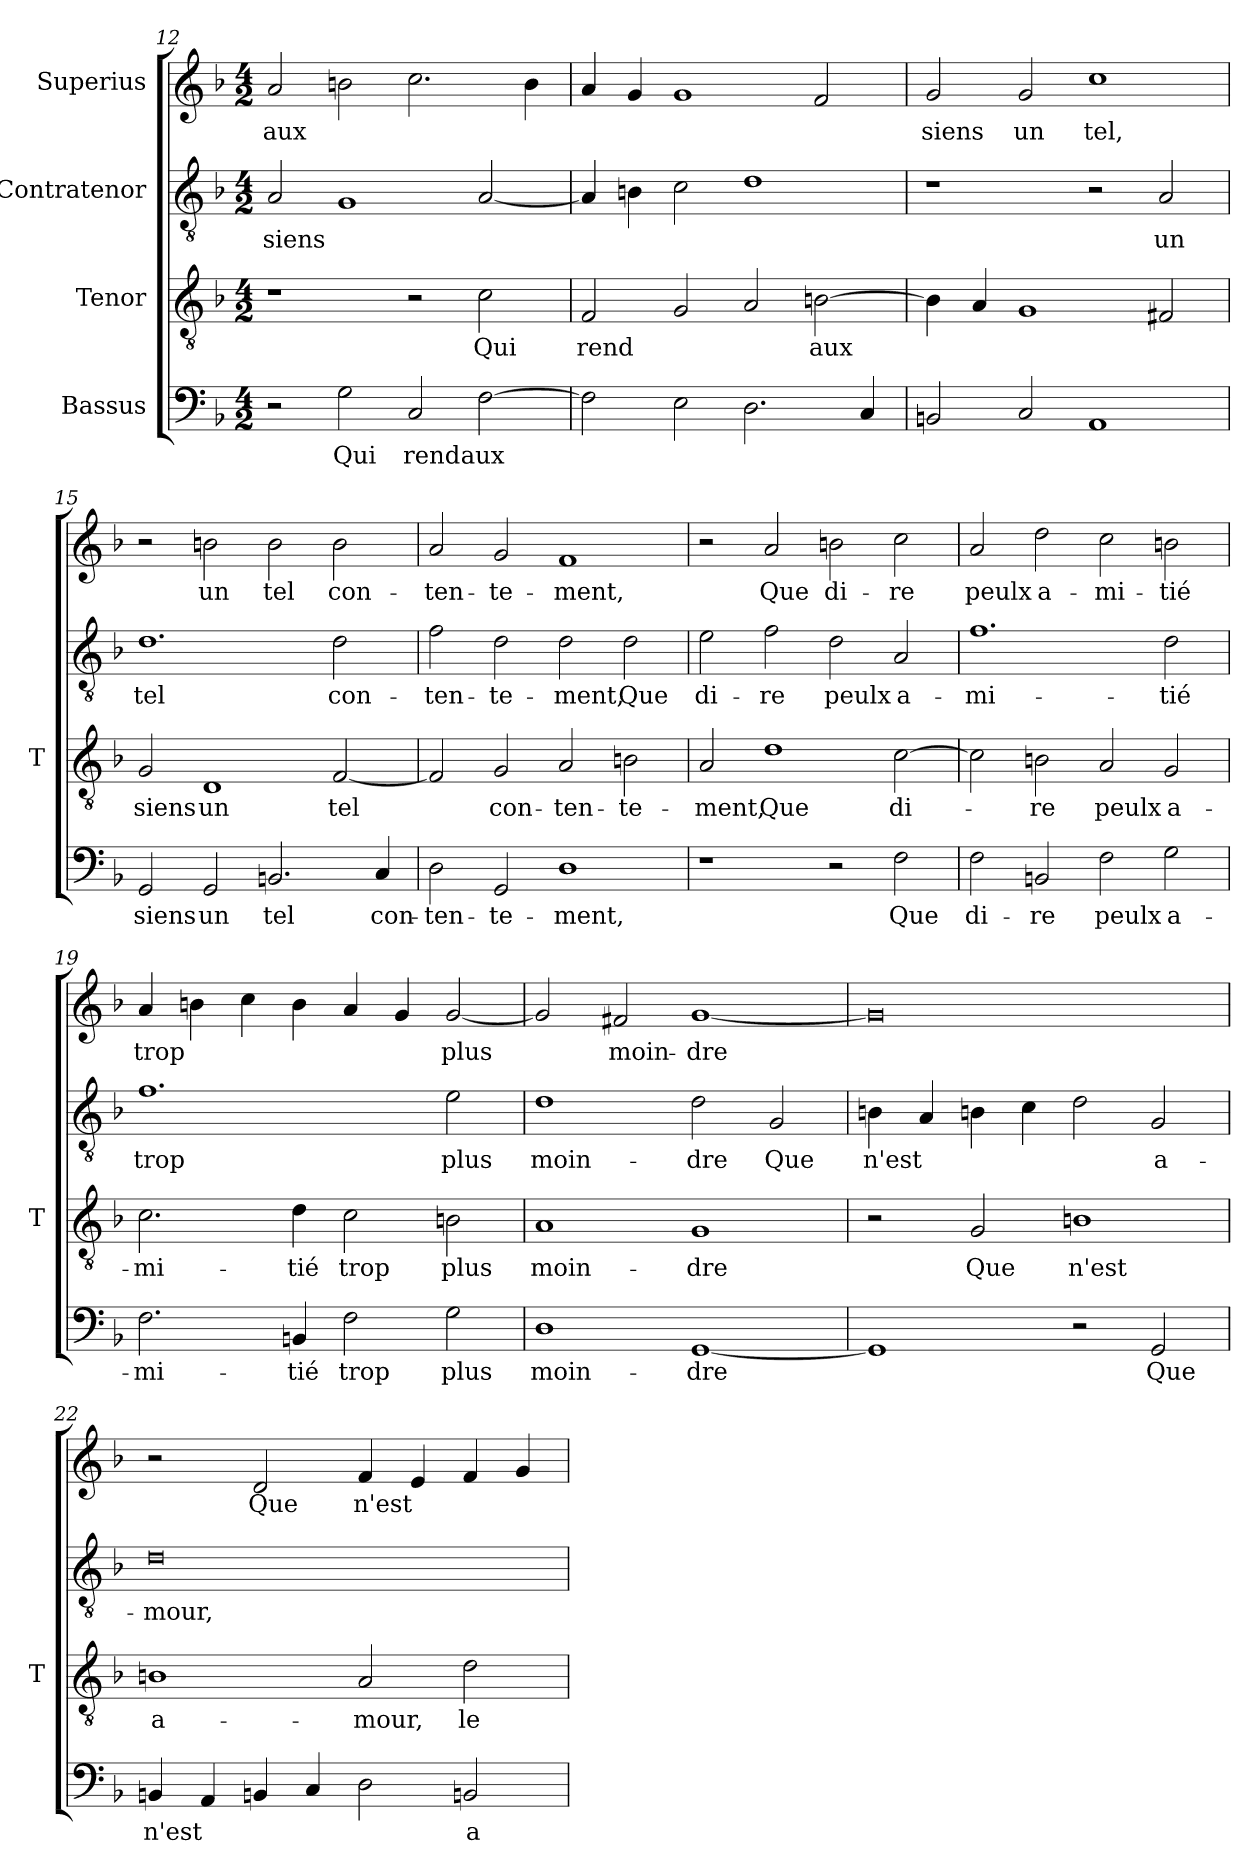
**kern	**text	**kern	**text	**kern	**text	**kern	**text
*part4	*part4	*part3	*part3	*part2	*part2	*part1	*part1
*staff4	*staff4	*staff3	*staff3	*staff2	*staff2	*staff1	*staff1
*I"Bassus	*	*I"Tenor	*	*I"Contratenor	*	*I"Superius	*
*	*	*I'T	*	*	*	*	*
*clefF4	*	*clefGv2	*	*clefGv2	*	*clefG2	*
*k[b-]	*	*k[b-]	*	*k[b-]	*	*k[b-]	*
*M4/2	*	*M4/2	*	*M4/2	*	*M4/2	*
=12	=12	=12	=12	=12	=12	=12	=12
2r	.	1r	.	2A	-siens	2a	-aux
2G	-Qui	.	.	1G	.	2b	.
2C	-rend	2r	.	.	.	2.cc	.
[2F	-aux	2c	-Qui	[2A	.	.	.
.	.	.	.	.	.	4b	.
=13	=13	=13	=13	=13	=13	=13	=13
2F]	.	2F	-rend	4A]	.	4a	.
.	.	.	.	4Bn	.	4g	.
2E	.	2G	.	2c	.	1g	.
2.D	.	2A	.	1d	.	.	.
.	.	[2B	-aux	.	.	2f	.
4C	.	.	.	.	.	.	.
=14	=14	=14	=14	=14	=14	=14	=14
2BBn	.	4B]	.	1r	.	2g	-siens
.	.	4A	.	.	.	.	.
2C	.	1G	.	.	.	2g	-un
1AA	.	.	.	2r	.	1cc	-tel,
.	.	2F#X	.	2A	-un	.	.
=15	=15	=15	=15	=15	=15	=15	=15
2GG	-siens	2G	-siens	1.d	-tel	2r	.
2GG	-un	1D	-un	.	.	2b	-un
2.BBn	-tel	.	.	.	.	2b	-tel
.	.	[2F	-tel	2d	con-	2b	con-
4C	con-	.	.	.	.	.	.
=16	=16	=16	=16	=16	=16	=16	=16
2D	ten-	2F]	.	2f	ten-	2a	ten-
2GG	te-	2G	con-	2d	te-	2g	te-
1D	-ment,	2A	ten-	2d	-ment,	1f	-ment,
.	.	2B	te-	2d	-Que	.	.
=17	=17	=17	=17	=17	=17	=17	=17
1r	.	2A	-ment,	2e	di-	2r	.
.	.	1d	-Que	2f	-re	2a	-Que
2r	.	.	.	2d	-peulx	2b	di-
2F	-Que	[2c	di-	2A	a-	2cc	-re
=18	=18	=18	=18	=18	=18	=18	=18
2F	di-	2c]	.	1.f	mi-	2a	-peulx
2BBn	-re	2B	-re	.	.	2dd	a-
2F	-peulx	2A	-peulx	.	.	2cc	mi-
2G	a-	2G	a-	2d	-tié	2b	-tié
=19	=19	=19	=19	=19	=19	=19	=19
2.F	mi-	2.c	mi-	1.f	-trop	4a	-trop
.	.	.	.	.	.	4b	.
.	.	.	.	.	.	4cc	.
4BBn	-tié	4d	-tié	.	.	4b	.
2F	-trop	2c	-trop	.	.	4a	.
.	.	.	.	.	.	4g	.
2G	-plus	2B	-plus	2e	-plus	[2g	-plus
=20	=20	=20	=20	=20	=20	=20	=20
1D	moin-	1A	moin-	1d	moin-	2g]	.
.	.	.	.	.	.	2f#X	moin-
[1GG	-dre	1G	-dre	2d	-dre	[1g	-dre
.	.	.	.	2G	-Que	.	.
=21	=21	=21	=21	=21	=21	=21	=21
1GG]	.	2r	.	4Bn	-n'est	0g]	.
.	.	.	.	4A	.	.	.
.	.	2G	-Que	4Bn	.	.	.
.	.	.	.	4c	.	.	.
2r	.	1B	-n'est	2d	.	.	.
2GG	-Que	.	.	2G	a-	.	.
=22	=22	=22	=22	=22	=22	=22	=22
4BBn	-n'est	1B	a-	0d	-mour,	2r	.
4AA	.	.	.	.	.	.	.
4BBn	.	.	.	.	.	2d	-Que
4C	.	.	.	.	.	.	.
2D	.	2A	-mour,	.	.	4f	-n'est
.	.	.	.	.	.	4e	.
2BBn	a-	2d	le-	.	.	4f	.
.	.	.	.	.	.	4g	.
=	=	=	=	=	=	=	=
*-	*-	*-	*-	*-	*-	*-	*-
